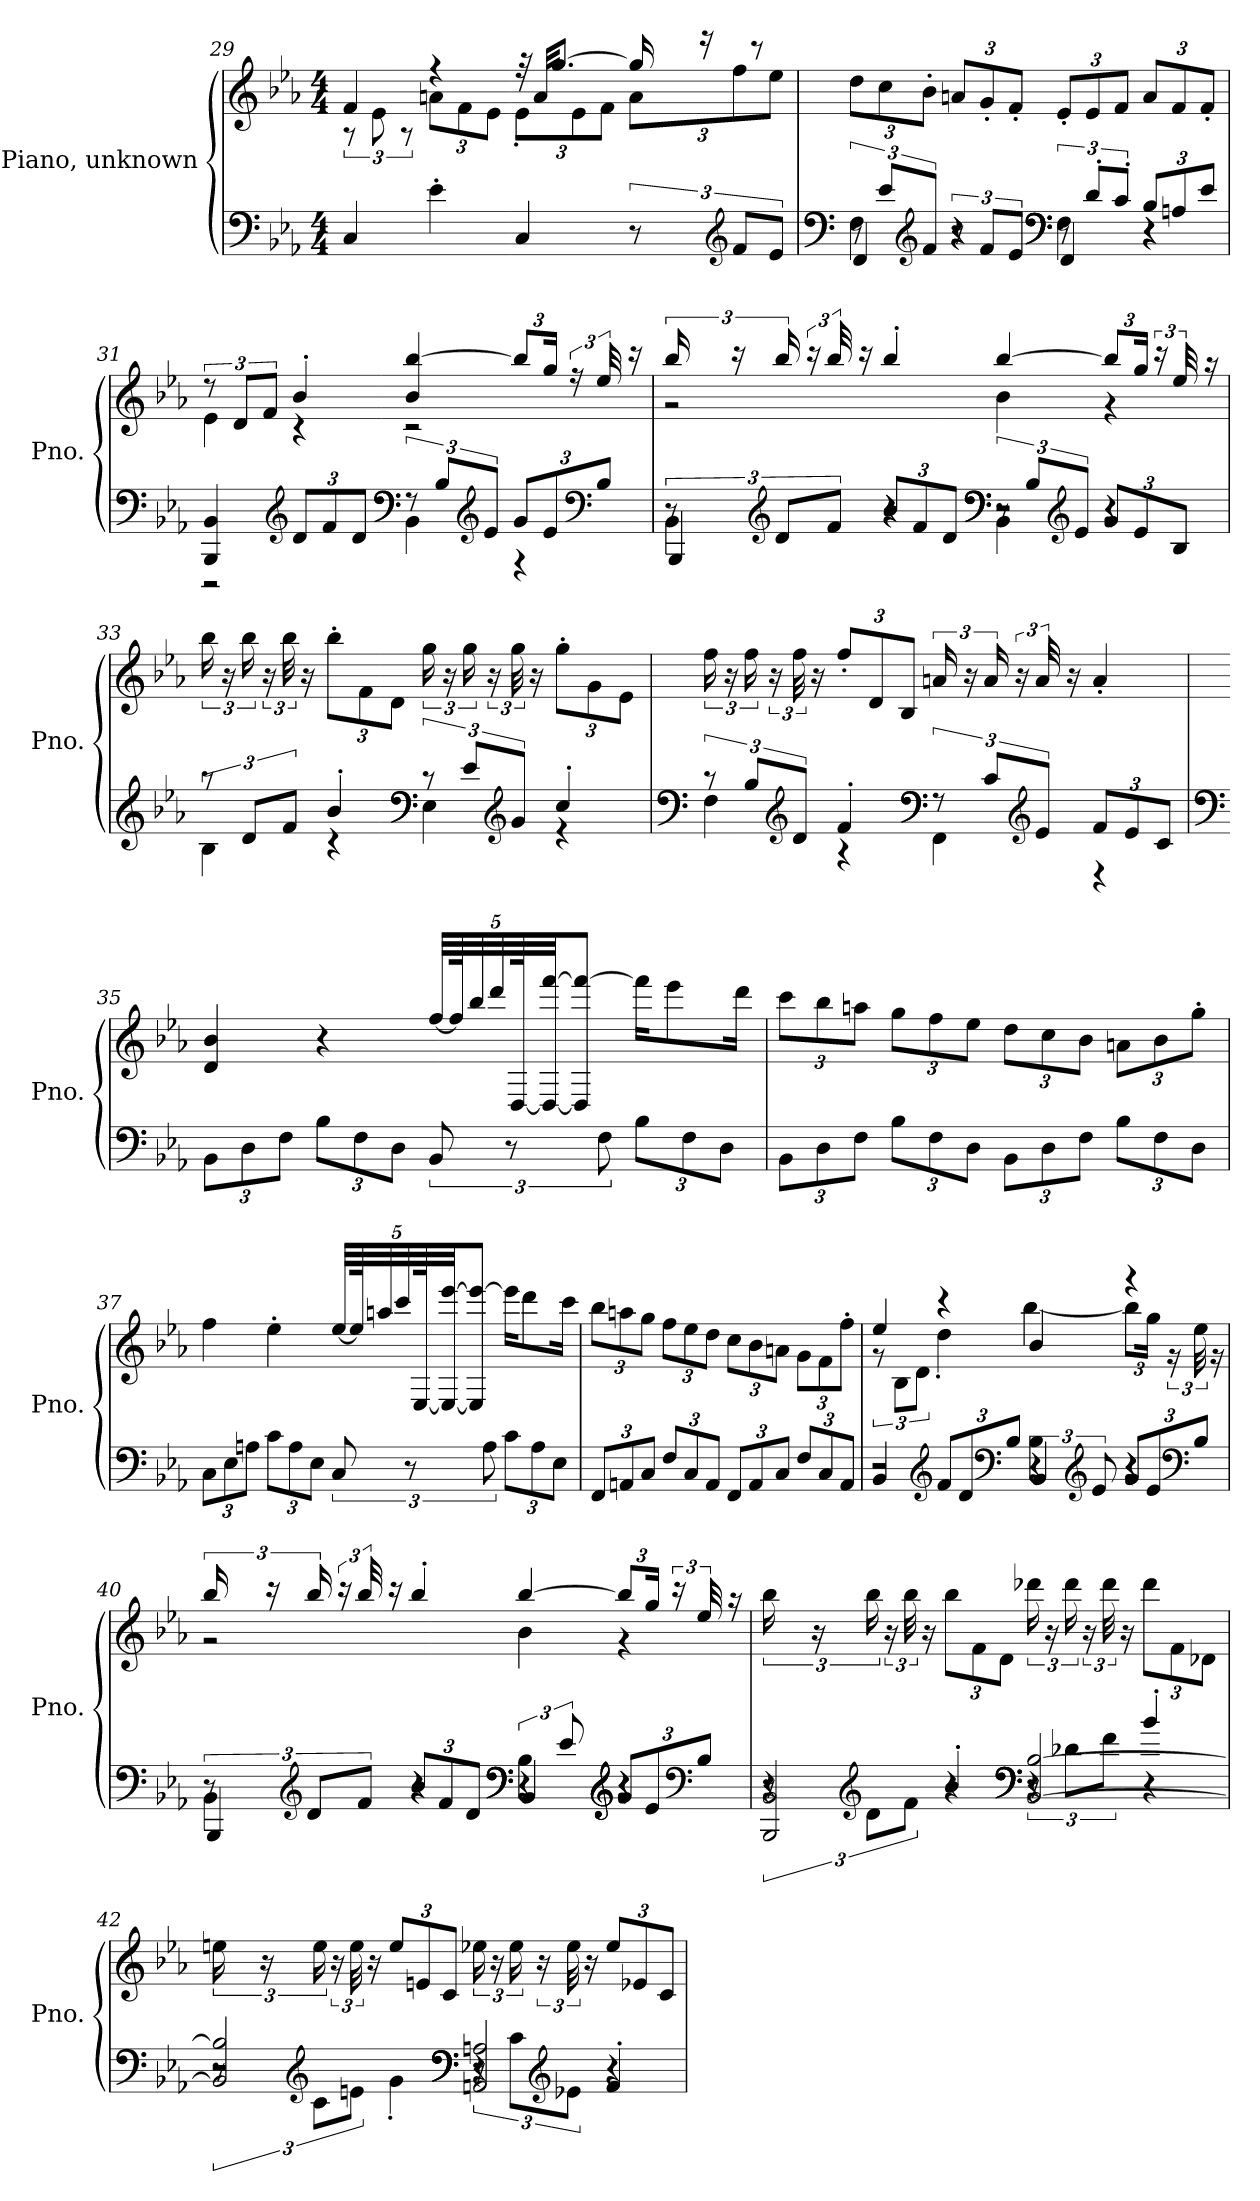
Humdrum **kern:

**kern	**kern
*part1	*part1
*staff2	*staff1
*I"Piano, unknown	*
*I'Pno.	*
!!LO:LB:g=z
*clefF4	*clefG2
*k[b-e-a-]	*k[b-e-a-]
*M4/4	*M4/4
=29	=29
*	*^
4C/	4f/	12r
.	.	12e-\
.	.	12r
*	*	*Xbrackettup
4e-'\	4r	12an\L
.	.	12f\
.	.	12e-\J
4C/	32r	12e-'\L
.	32a/KKL	.
.	[8.gg/J	.
.	.	12e-\
.	.	12f\J
12r	16gg/]	12a\L
.	16r	.
*clefG2	*	*
12f/L	.	12ff\
.	8r	.
12e-/J	.	12ee-\J
*	*v	*v
=30	=30
*clefF4	*
*^	*
*	*^	*
12r	4F\	4FF/	12dd\L
12e-/L	.	.	12cc\
*clefG2	*	*	*
12f/J	.	.	12b-'\J
12r	4r	4r	12an/L
12f/L	.	.	12g'/
12e-/J	.	.	12f'/J
*clefF4	*	*	*
12r	4F\	4FF/	12e-'/L
12d'/L	.	.	12e-/
12c'/J	.	.	12f/J
*Xbrackettup	*	*	*
12B-/L	4r	4r	12a/L
12An/	.	.	12f/
12e-/J	.	.	12f'/J
*	*v	*v	*
!!LO:LB:g=z
=31	=31	=31
*	*	*brackettup
*	*	*^
4BBB-/ 4BB-/	2r	12r	4e-\
.	.	12d/L	.
.	.	12f/J	.
*clefG2	*	*	*
12d/L	.	4b-'/	4r
12f/	.	.	.
12d/J	.	.	.
*clefF4	*	*	*
*brackettup	*	*	*
12r	4BB-\	4b-/ [4bb-/	2r
12B-/L	.	.	.
*clefG2	*	*	*
12e-/J	.	.	.
*Xbrackettup	*	*Xbrackettup	*
12g/L	4r	12bb-/L]	.
12e-/	.	24gg/Jk	.
*	*	*brackettup	*
.	.	24r	.
*clefF4	*	*	*
12B-/J	.	48ee-/	.
.	.	16r	.
*v	*v	*	*
=32	=32	=32
*brackettup	*	*
*^	*	*
*	*^	*	*
12r	4BB-\	4BBB-/	24bb-/	2r
.	.	.	24r	.
*clefG2	*	*	*	*
12d/L	.	.	24bb-/	.
.	.	.	24r	.
12f/J	.	.	48bb-/	.
.	.	.	16r	.
*Xbrackettup	*	*	*	*
12b-/L	4r	4r	4bb-'/	.
12f/	.	.	.	.
12d/J	.	.	.	.
*clefF4	*	*	*	*
*brackettup	*	*	*	*
12r	4BB-\	2r	[4bb-/	4b-\
12B-/L	.	.	.	.
*clefG2	*	*	*	*
12e-/J	.	.	.	.
*Xbrackettup	*	*	*Xbrackettup	*
12g/L	4r	.	12bb-/L]	4r
12e-/	.	.	24gg/Jk	.
*	*	*	*brackettup	*
.	.	.	24r	.
12B-/J	.	.	48ee-/	.
.	.	.	16r	.
*v	*v	*v	*	*
*	*v	*v
!!LO:PB:g=z
=33	=33
*brackettup	*
*^	*
12r	4B-\	24bb-\
.	.	24r
12d/L	.	24bb-\
.	.	24r
12f/J	.	48bb-\
.	.	16r
*	*	*Xbrackettup
4b-'/	4r	12bb-'\L
.	.	12f\
.	.	12d\J
*clefF4	*	*
*	*	*brackettup
12r	4E-\	24gg\
.	.	24r
12e-/L	.	24gg\
.	.	24r
*clefG2	*	*
12g/J	.	48gg\
.	.	16r
*	*	*Xbrackettup
4cc'/	4r	12gg'\L
.	.	12g\
.	.	12e-\J
=34	=34	=34
*clefF4	*	*
*	*	*brackettup
12r	4F\	24ff\
.	.	24r
12B-/L	.	24ff\
.	.	24r
*clefG2	*	*
12d/J	.	48ff\
.	.	16r
*	*	*Xbrackettup
4f'/	4r	12ff'/L
.	.	12d/
.	.	12B-/J
*clefF4	*	*
*	*	*brackettup
12r	4FF\	24an/
.	.	24r
12c/L	.	24a/
.	.	24r
*clefG2	*	*
12e-/J	.	48a/
.	.	16r
*Xbrackettup	*	*
12f/L	4r	4a'/
12e-/	.	.
12c/J	.	.
*v	*v	*
!!LO:LB:g=z
=35	=35
*clefF4	*
12BB-\L	4d/ 4b-/
12D\	.
12F\J	.
12B-\L	4r
12F\	.
12D\J	.
*brackettup	*Xbrackettup
12BB-/	[40ff/LLL
.	80ff/K]
.	40bb-/
.	40ddd/
12r	.
.	[80D/K
.	40D/_ [40fff/JJ
.	8D/] 8fff/_J
12F\	.
*Xbrackettup	*
12B-\L	16fff\KL]
.	8eee-\
12F\	.
12D\J	.
.	16ddd\Jk
=36	=36
12BB-\L	12ccc\L
12D\	12bb-\
12F\J	12aan\J
12B-\L	12gg\L
12F\	12ff\
12D\J	12ee-\J
12BB-\L	12dd\L
12D\	12cc\
12F\J	12b-\J
12B-\L	12an\L
12F\	12b-\
12D\J	12gg'\J
!!LO:LB:g=z
=37	=37
12C\L	4ff\
12E-\	.
12An\J	.
12c\L	4ee-'\
12A\	.
12E-\J	.
*brackettup	*
12C/	[40ee-/LLL
.	80ee-/K]
.	40aan/
.	40ccc/
12r	.
.	[80E-/K
.	40E-/_ [40eee-/JJ
.	8E-/] 8eee-/_J
12A\	.
*Xbrackettup	*
12c\L	16eee-\KL]
.	8ddd\
12A\	.
12E-\J	.
.	16ccc\Jk
=38	=38
12FF/L	12bb-\L
12AAn/	12aan\
12C/J	12gg\J
12F/L	12ff\L
12C/	12ee-\
12AA/J	12dd\J
12FF/L	12cc\L
12AA/	12b-\
12C/J	12an\J
12F/L	12g\L
12C/	12f\
12AA/J	12ff'\J
!!LO:LB:g=z
=39	=39
*^	*^
*	*^	*	*
*	*	*	*	*brackettup
4BB-/	2r	2r	4ee-/	12r
.	.	.	.	12B-\L
.	.	.	.	12d\J
*clefG2	*	*	*	*
12f/L	.	.	4r	4dd'\
12d/	.	.	.	.
*clefF4	*	*	*	*
12B-/J	.	.	.	.
*brackettup	*	*	*	*
6r	4B-\	4BB-/	4b-/	[4bb-\
*clefG2	*	*	*	*
12e-/	.	.	.	.
*Xbrackettup	*	*	*	*Xbrackettup
12g/L	4r	4r	4r	12bb-\L]
12e-/	.	.	.	24gg\Jk
*	*	*	*	*brackettup
.	.	.	.	24r
*clefF4	*	*	*	*
12B-/J	.	.	.	48ee-\
.	.	.	.	16r
=40	=40	=40	=40	=40
*brackettup	*	*	*	*
12r	4BB-\	4BBB-/	24bb-/	2r
.	.	.	24r	.
*clefG2	*	*	*	*
12d/L	.	.	24bb-/	.
.	.	.	24r	.
12f/J	.	.	48bb-/	.
.	.	.	16r	.
*Xbrackettup	*	*	*	*
12b-/L	4r	4r	4bb-'/	.
12f/	.	.	.	.
12d/J	.	.	.	.
*clefF4	*	*	*	*
*brackettup	*	*	*	*
6r	4B-\	4BB-/	[4bb-/	4b-\
12e-/	.	.	.	.
*clefG2	*	*	*	*
*Xbrackettup	*	*	*Xbrackettup	*
12g/L	4r	4r	12bb-/L]	4r
12e-/	.	.	24gg/Jk	.
*	*	*	*brackettup	*
.	.	.	24r	.
*clefF4	*	*	*	*
12B-/J	.	.	48ee-/	.
.	.	.	16r	.
*	*	*	*v	*v
!!LO:LB:g=z
=41	=41	=41	=41
*	*brackettup	*	*
4r	12r	2BBB-/ 2BB-/	24bb-\
.	.	.	24r
*clefG2	*	*	*
.	12d\L	.	24bb-\
.	.	.	24r
.	12f\J	.	48bb-\
.	.	.	16r
*	*	*	*Xbrackettup
4b-'/	4r	.	12bb-\L
.	.	.	12f\
.	.	.	12d\J
*clefF4	*	*	*
*	*	*	*brackettup
4r	12r	[2BB-/ [2B-/	24ddd-X\
.	.	.	24r
.	12d-X\L	.	24ddd-\
.	.	.	24r
.	12f\J	.	48ddd-\
.	.	.	16r
*	*	*	*Xbrackettup
4b-'/	4r	.	12ddd-\L
.	.	.	12f\
.	.	.	12d-X\J
=42	=42	=42	=42
*	*	*	*brackettup
2r	12r	2BB-/] 2B-/]	24een\
.	.	.	24r
*clefG2	*	*	*
.	12c\L	.	24ee\
.	.	.	24r
.	12en\J	.	48ee\
.	.	.	16r
*	*	*	*Xbrackettup
.	4g'\	.	12ee/L
.	.	.	12en/
.	.	.	12c/J
*clefF4	*	*	*
*	*	*	*brackettup
4r	12r	2AAn/ 2An/	24ee-X\
.	.	.	24r
.	12c\L	.	24ee-\
.	.	.	24r
*clefG2	*	*	*
.	12e-X\J	.	48ee-\
.	.	.	16r
*	*	*	*Xbrackettup
4f'/	4r	.	12ee-/L
.	.	.	12e-X/
.	.	.	12c/J
*v	*v	*v	*
=	=
*-	*-
